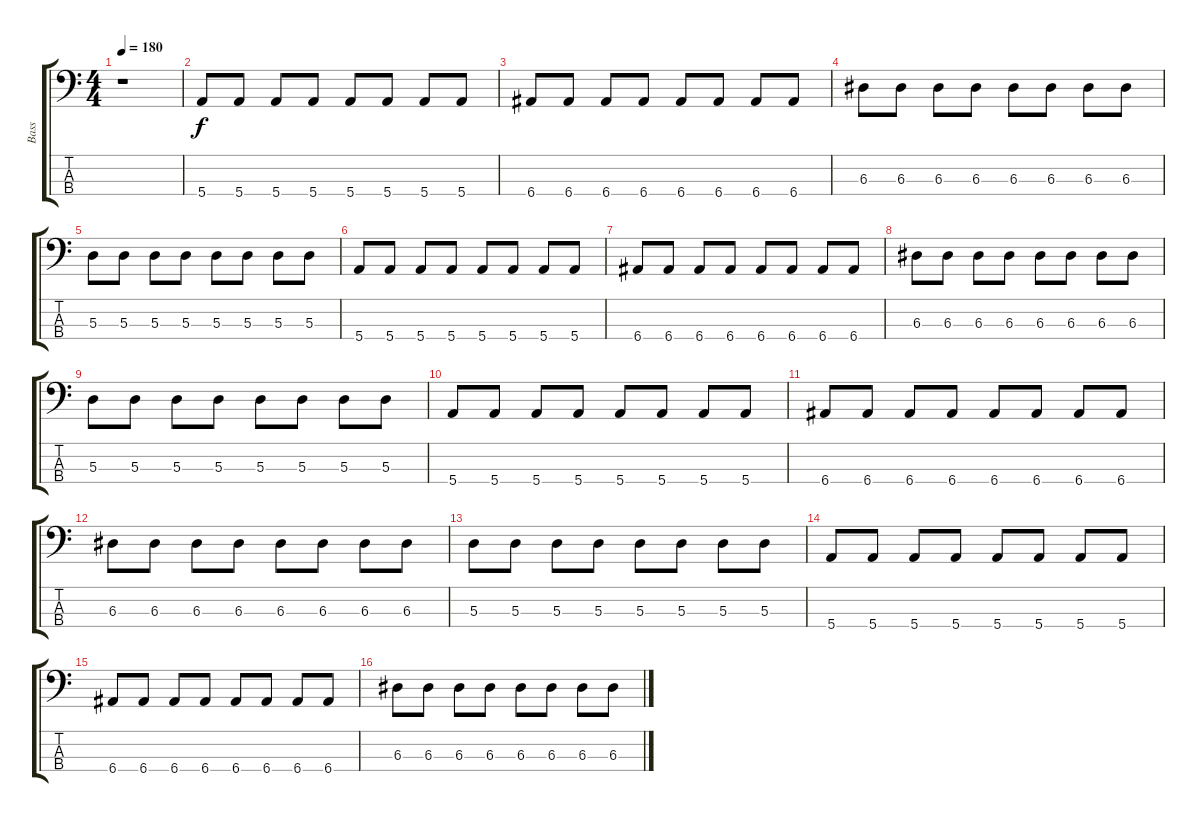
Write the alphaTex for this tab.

\track ("Bass" "Bass") {instrument electricbasspick}
\staff {score tabs}
\tuning (G2 D2 A1 E1) {hide}
\ts (4 4)
\tempo 180
\clef f4
\ks c
r.1{dy f} |
5.4.8 5.4.8 5.4.8 5.4.8 5.4.8 5.4.8 5.4.8 5.4.8 |
6.4.8 6.4.8 6.4.8 6.4.8 6.4.8 6.4.8 6.4.8 6.4.8 |
6.3.8 6.3.8 6.3.8 6.3.8 6.3.8 6.3.8 6.3.8 6.3.8 |
5.3.8 5.3.8 5.3.8 5.3.8 5.3.8 5.3.8 5.3.8 5.3.8 |
5.4.8 5.4.8 5.4.8 5.4.8 5.4.8 5.4.8 5.4.8 5.4.8 |
6.4.8 6.4.8 6.4.8 6.4.8 6.4.8 6.4.8 6.4.8 6.4.8 |
6.3.8 6.3.8 6.3.8 6.3.8 6.3.8 6.3.8 6.3.8 6.3.8 |
5.3.8 5.3.8 5.3.8 5.3.8 5.3.8 5.3.8 5.3.8 5.3.8 |
5.4.8 5.4.8 5.4.8 5.4.8 5.4.8 5.4.8 5.4.8 5.4.8 |
6.4.8 6.4.8 6.4.8 6.4.8 6.4.8 6.4.8 6.4.8 6.4.8 |
6.3.8 6.3.8 6.3.8 6.3.8 6.3.8 6.3.8 6.3.8 6.3.8 |
5.3.8 5.3.8 5.3.8 5.3.8 5.3.8 5.3.8 5.3.8 5.3.8 |
5.4.8 5.4.8 5.4.8 5.4.8 5.4.8 5.4.8 5.4.8 5.4.8 |
6.4.8 6.4.8 6.4.8 6.4.8 6.4.8 6.4.8 6.4.8 6.4.8 |
6.3.8 6.3.8 6.3.8 6.3.8 6.3.8 6.3.8 6.3.8 6.3.8
